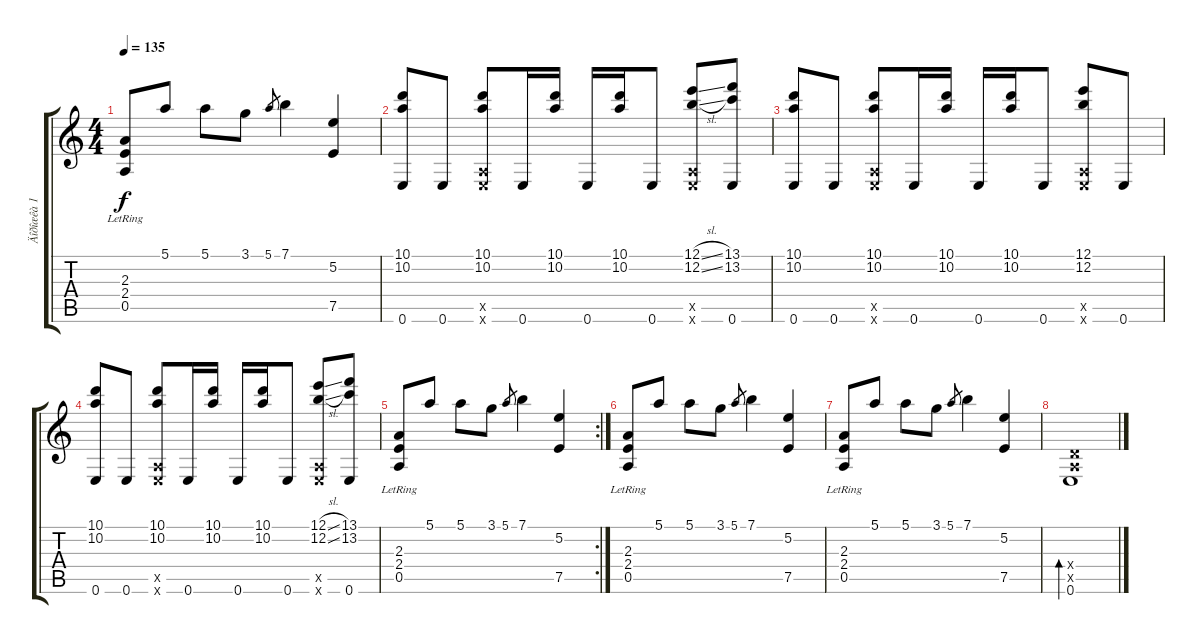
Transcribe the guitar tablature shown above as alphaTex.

\track ("Äîðîæêà 1" "Äîðîæêà 1") {instrument acousticguitarsteel}
\staff {score tabs}
\tuning (E4 B3 G3 D3 A2 E2) {hide}
\ts (4 4)
\tempo 135
\clef g2
\ks c
(2.3{lr} 2.4{lr} 0.5).8{dy f} 5.1.8 5.1.8 3.1.8 5.1.8{gr} 7.1.4 (5.2 7.5).4 |
(10.1 10.2 0.6).8 0.6.8 (10.1 10.2 0.5{x} 0.6{x}).8 0.6.16 (10.1 10.2).16 0.6.16 (10.1 10.2).16 0.6.8 (12.1{sl} 12.2{sl} 0.5{x} 0.6{x}).8 (13.1 13.2 0.6).8 |
(10.1 10.2 0.6).8 0.6.8 (10.1 10.2 0.5{x} 0.6{x}).8 0.6.16 (10.1 10.2).16 0.6.16 (10.1 10.2).16 0.6.8 (12.1 12.2 0.5{x} 0.6{x}).8 0.6.8 |
(10.1 10.2 0.6).8 0.6.8 (10.1 10.2 0.5{x} 0.6{x}).8 0.6.16 (10.1 10.2).16 0.6.16 (10.1 10.2).16 0.6.8 (12.1{sl} 12.2{sl} 0.5{x} 0.6{x}).8 (13.1 13.2 0.6).8 |
\rc 2
(2.3{lr} 2.4{lr} 0.5).8 5.1.8 5.1.8 3.1.8 5.1.8{gr} 7.1.4 (5.2 7.5).4 |
(2.3{lr} 2.4{lr} 0.5).8 5.1.8 5.1.8 3.1.8 5.1.8{gr} 7.1.4 (5.2 7.5).4 |
(2.3{lr} 2.4{lr} 0.5).8 5.1.8 5.1.8 3.1.8 5.1.8{gr} 7.1.4 (5.2 7.5).4 |
(0.4{x} 0.5{x} 0.6).1{bd 60}
